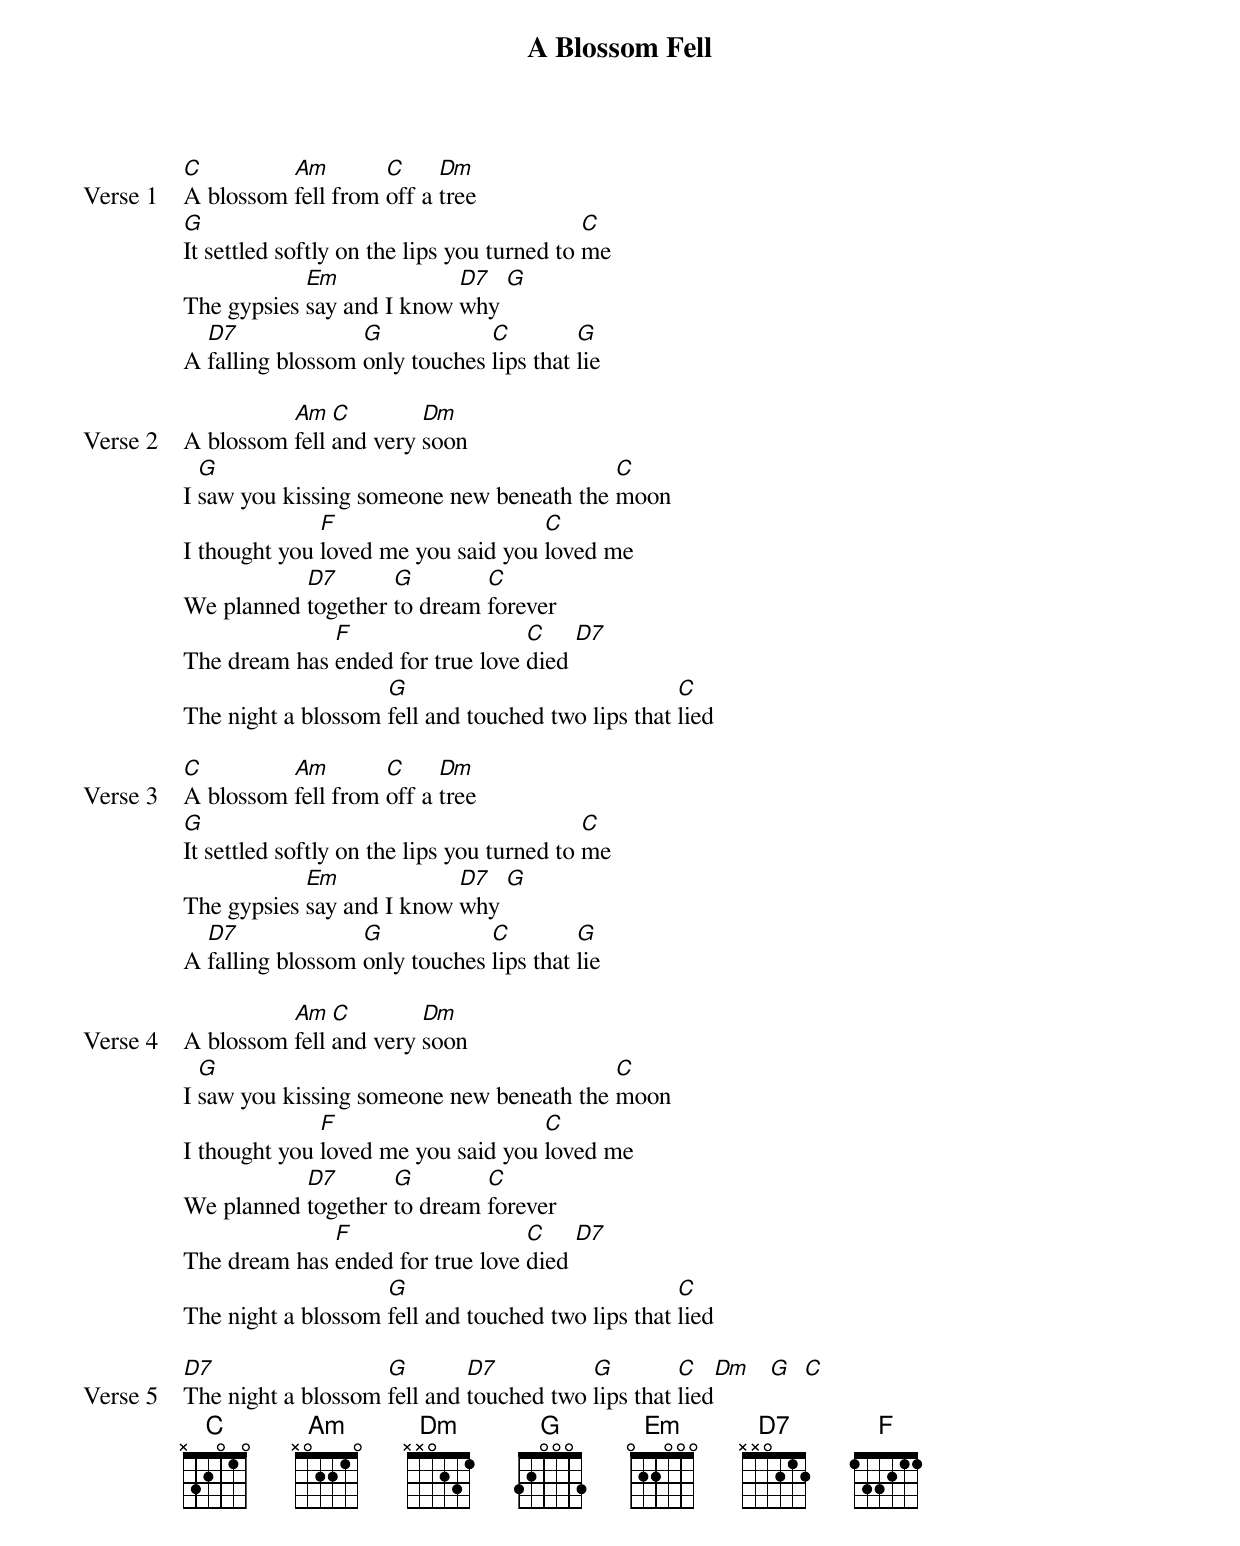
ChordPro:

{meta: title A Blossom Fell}
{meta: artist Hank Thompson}
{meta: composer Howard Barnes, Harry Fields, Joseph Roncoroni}
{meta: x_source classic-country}
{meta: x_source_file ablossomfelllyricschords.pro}
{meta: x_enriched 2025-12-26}

{start_of_verse: Verse 1}
[C]A blossom [Am]fell from [C]off a [Dm]tree
[G]It settled softly on the lips you turned to [C]me
The gypsies [Em]say and I know [D7]why [G]
A [D7]falling blossom [G]only touches [C]lips that [G]lie
{end_of_verse}

{start_of_verse: Verse 2}
A blossom [Am]fell [C]and very [Dm]soon
I [G]saw you kissing someone new beneath the [C]moon
I thought you [F]loved me you said you [C]loved me
We planned [D7]together [G]to dream [C]forever
The dream has [F]ended for true love [C]died [D7]
The night a blossom [G]fell and touched two lips that [C]lied
{end_of_verse}

{start_of_verse: Verse 3}
[C]A blossom [Am]fell from [C]off a [Dm]tree
[G]It settled softly on the lips you turned to [C]me
The gypsies [Em]say and I know [D7]why [G]
A [D7]falling blossom [G]only touches [C]lips that [G]lie
{end_of_verse}

{start_of_verse: Verse 4}
A blossom [Am]fell [C]and very [Dm]soon
I [G]saw you kissing someone new beneath the [C]moon
I thought you [F]loved me you said you [C]loved me
We planned [D7]together [G]to dream [C]forever
The dream has [F]ended for true love [C]died [D7]
The night a blossom [G]fell and touched two lips that [C]lied
{end_of_verse}

{start_of_verse: Verse 5}
[D7]The night a blossom [G]fell and [D7]touched two [G]lips that [C]lied[Dm]   [G]  [C]
{end_of_verse}
